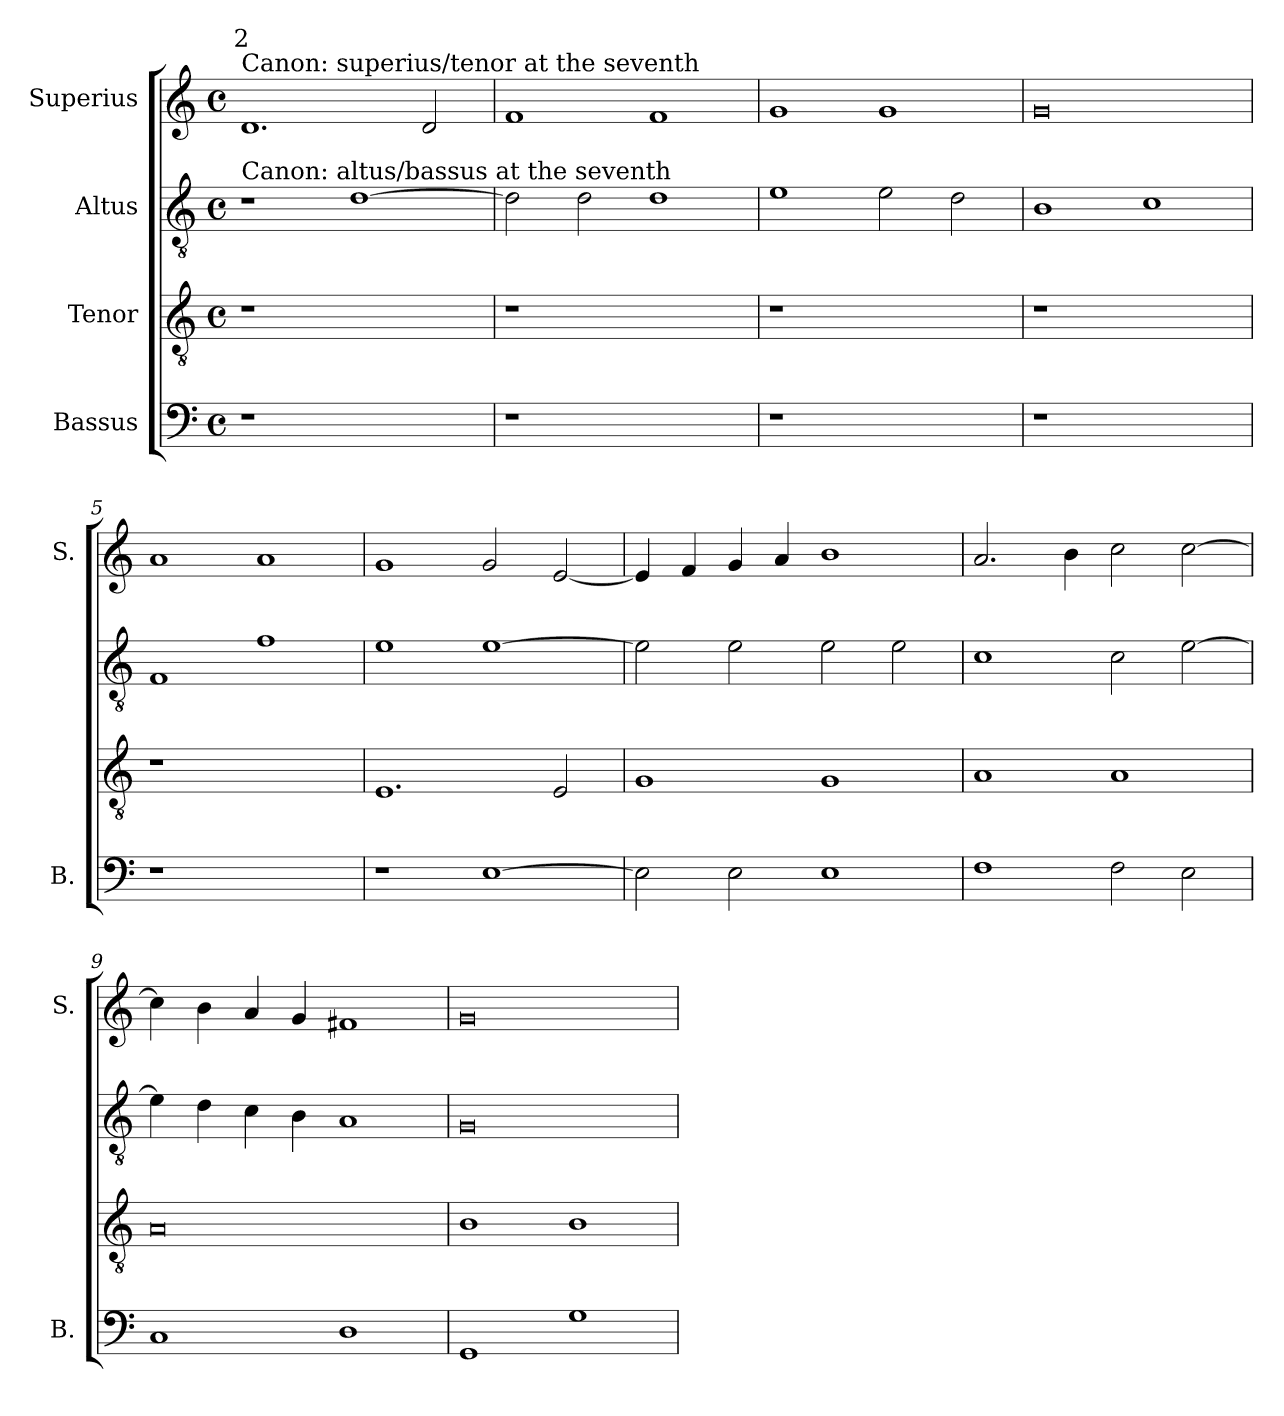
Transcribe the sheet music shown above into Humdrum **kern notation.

**kern	**kern	**kern	**kern
*part4	*part3	*part2	*part1
*staff4	*staff3	*staff2	*staff1
*I"Bassus	*I"Tenor	*I"Altus	*I"Superius
*I'B.	*	*	*I'S.
!!LO:PB:g=z
*clefF4	*clefGv2	*clefGv2	*clefG2
*	*ITrd7c12	*ITrd7c12	*
*k[]	*k[]	*k[]	*k[]
*C:	*C:	*C:	*C:
*M4/4	*M4/4	*M4/4	*M4/4
*met(c)	*met(c)	*met(c)	*met(c)
=1	=1	=1	=1
!	!	!	!LO:TX:a:t=Canon&colon; superius/tenor at the seventh
!	!	!	!LO:TX:cj:t=2
!	!	!LO:TX:a:t=Canon&colon; altus/bassus at the seventh	!
!LO:N:vis=1	!LO:N:vis=1	!	!
1r	1r	1r	1.di
1ryy	1ryy	[>1Di	.
.	.	.	2di/
=2	=2	=2	=2
!LO:N:vis=1	!LO:N:vis=1	!	!
1r	1r	2Di\]	1fi
.	.	2Di\	.
1ryy	1ryy	1Di	1fi
=3	=3	=3	=3
!LO:N:vis=1	!LO:N:vis=1	!	!
1r	1r	1Ei	1gi
1ryy	1ryy	2Ei\	1gi
.	.	2Di\	.
=4	=4	=4	=4
!LO:N:vis=1	!LO:N:vis=1	!	!
1r	1r	1BBi	0gi
1ryy	1ryy	1Ci	.
=5	=5	=5	=5
!LO:N:vis=1	!LO:N:vis=1	!	!
1r	1r	1FFi	1ai
1ryy	1ryy	1Fi	1ai
=6	=6	=6	=6
1r	1.EEi	1Ei	1gi
[>1Ei	.	[>1Ei	2gi/
.	2EEi/	.	[<2ei/
!!LO:LB:g=z
=7	=7	=7	=7
2Ei\]	1GGi	2Ei\]	4ei/]
.	.	.	4fi/
2Ei\	.	2Ei\	4gi/
.	.	.	4ai/
1Ei	1GGi	2Ei\	1bi
.	.	2Ei\	.
=8	=8	=8	=8
1Fi	1AAi	1Ci	2.ai/
.	.	.	4bi\
2Fi\	1AAi	2Ci\	2cci\
2Ei\	.	[>2Ei\	[>2cci\
=9	=9	=9	=9
1Ci	0AAi	4Ei\]	4cci\]
.	.	4Di\	4bi\
.	.	4Ci\	4ai/
.	.	4BBi\	4gi/
1Di	.	1AAi	1f#Xi
=10	=10	=10	=10
1GGi	1BBi	0GGi	0gi
1Gi	1BBi	.	.
=	=	=	=
*-	*-	*-	*-
